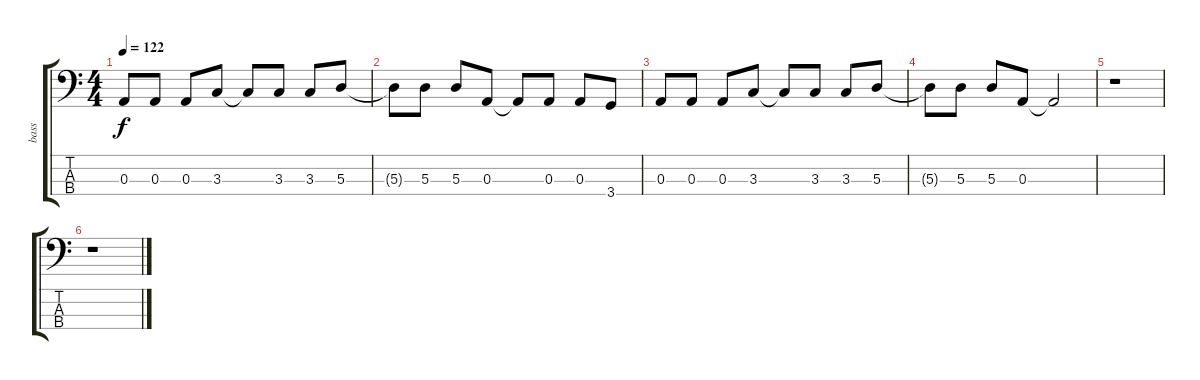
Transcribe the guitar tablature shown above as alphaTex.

\track ("bass" "bass") {instrument electricbassfinger}
\staff {score tabs}
\tuning (G2 D2 A1 E1) {hide}
\ts (4 4)
\tempo 122
\clef f4
\ks c
0.3.8{dy f} 0.3.8 0.3.8 3.3.8 3.3{t}.8 3.3.8 3.3.8 5.3.8 |
5.3{t}.8 5.3.8 5.3.8 0.3.8 0.3{t}.8 0.3.8 0.3.8 3.4.8 |
0.3.8 0.3.8 0.3.8 3.3.8 3.3{t}.8 3.3.8 3.3.8 5.3.8 |
5.3{t}.8 5.3.8 5.3.8 0.3.8 0.3{t}.2 |
r.1 |
r.1
